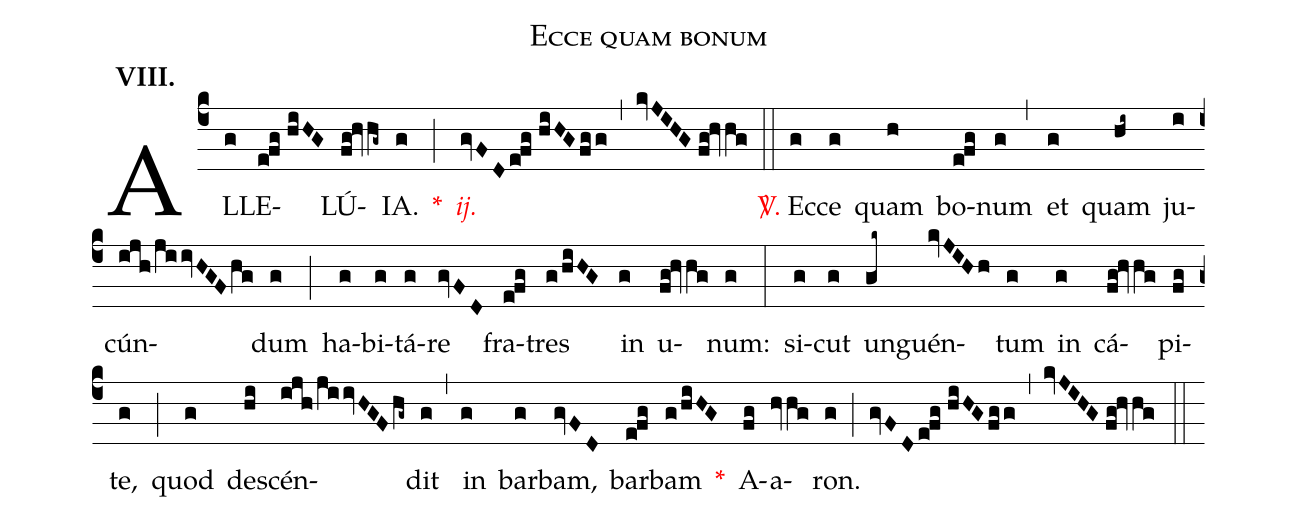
name:Ecce quam bonum;
mode:VIII.;
office-part:Alleluia;
%%
(c4) AL(g)LE(e!fg//hiHG)LÚ(fg!hvhg~)IA.(g) <v>\red{*}</v>(;) <v>\redit{ij.}</v>(gvFDe!fg//hiHGfgg) (,) (kvJIHG//fg!hvhg) (::) <v>\red{\Vbar.}</v> Ec(g)ce(g) quam(h) bo(e!fg)num(g) (,) et(g) quam(hi~) ju(i)cún(ijh/jiivHGFhg)dum(g) (;) ha(g)bi(g)tá(g)re(gvFD) fra(e!fg)tres(g/hiHG) in(g) u(fg!hvhg)num:(g) (:) si(g)cut(g) un(gk~)guén(kvJIHh)tum(g) in(g) cá(fg!hvhg)pi(fg)te,(g) (;) quod(g) de(hi)scén(ijh/jiivHGFhg~)dit(g) (,) in(g) bar(g)bam,(gvFD) bar(e!fg)bam(g/hiHG) <v>\red{*}</v>() A(fg)a(hvhg)ron.(g) (;) (gvFDe!fg//hiHGfgg) (,) (kvJIHG//fg!hvhg) (::)
